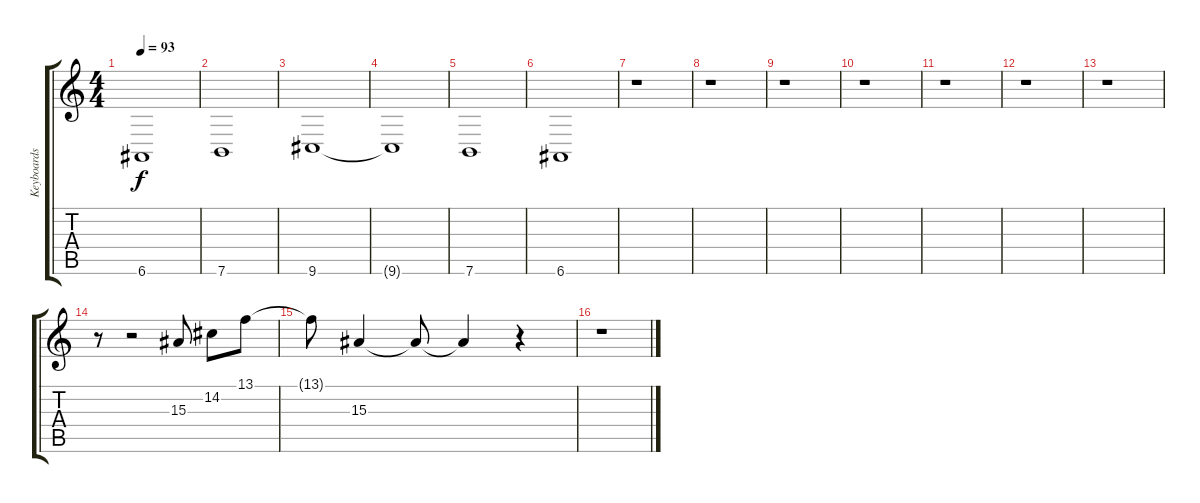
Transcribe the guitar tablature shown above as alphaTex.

\track ("Keyboards" "Keyboards") {instrument celesta}
\staff {score tabs}
\tuning (E4 B3 G3 D3 A2 E2) {hide}
\ts (4 4)
\tempo 93
\clef g2
\ks c
6.6.1{dy f} |
7.6.1 |
9.6.1 |
9.6{t}.1 |
7.6.1 |
6.6.1 |
r.1 |
r.1 |
r.1 |
r.1 |
r.1 |
r.1 |
r.1 |
r.8 r.2 15.3.8 14.2.8 13.1.8 |
13.1{t}.8 15.3.4 15.3{t}.8 15.3{t}.4 r.4 |
r.1
